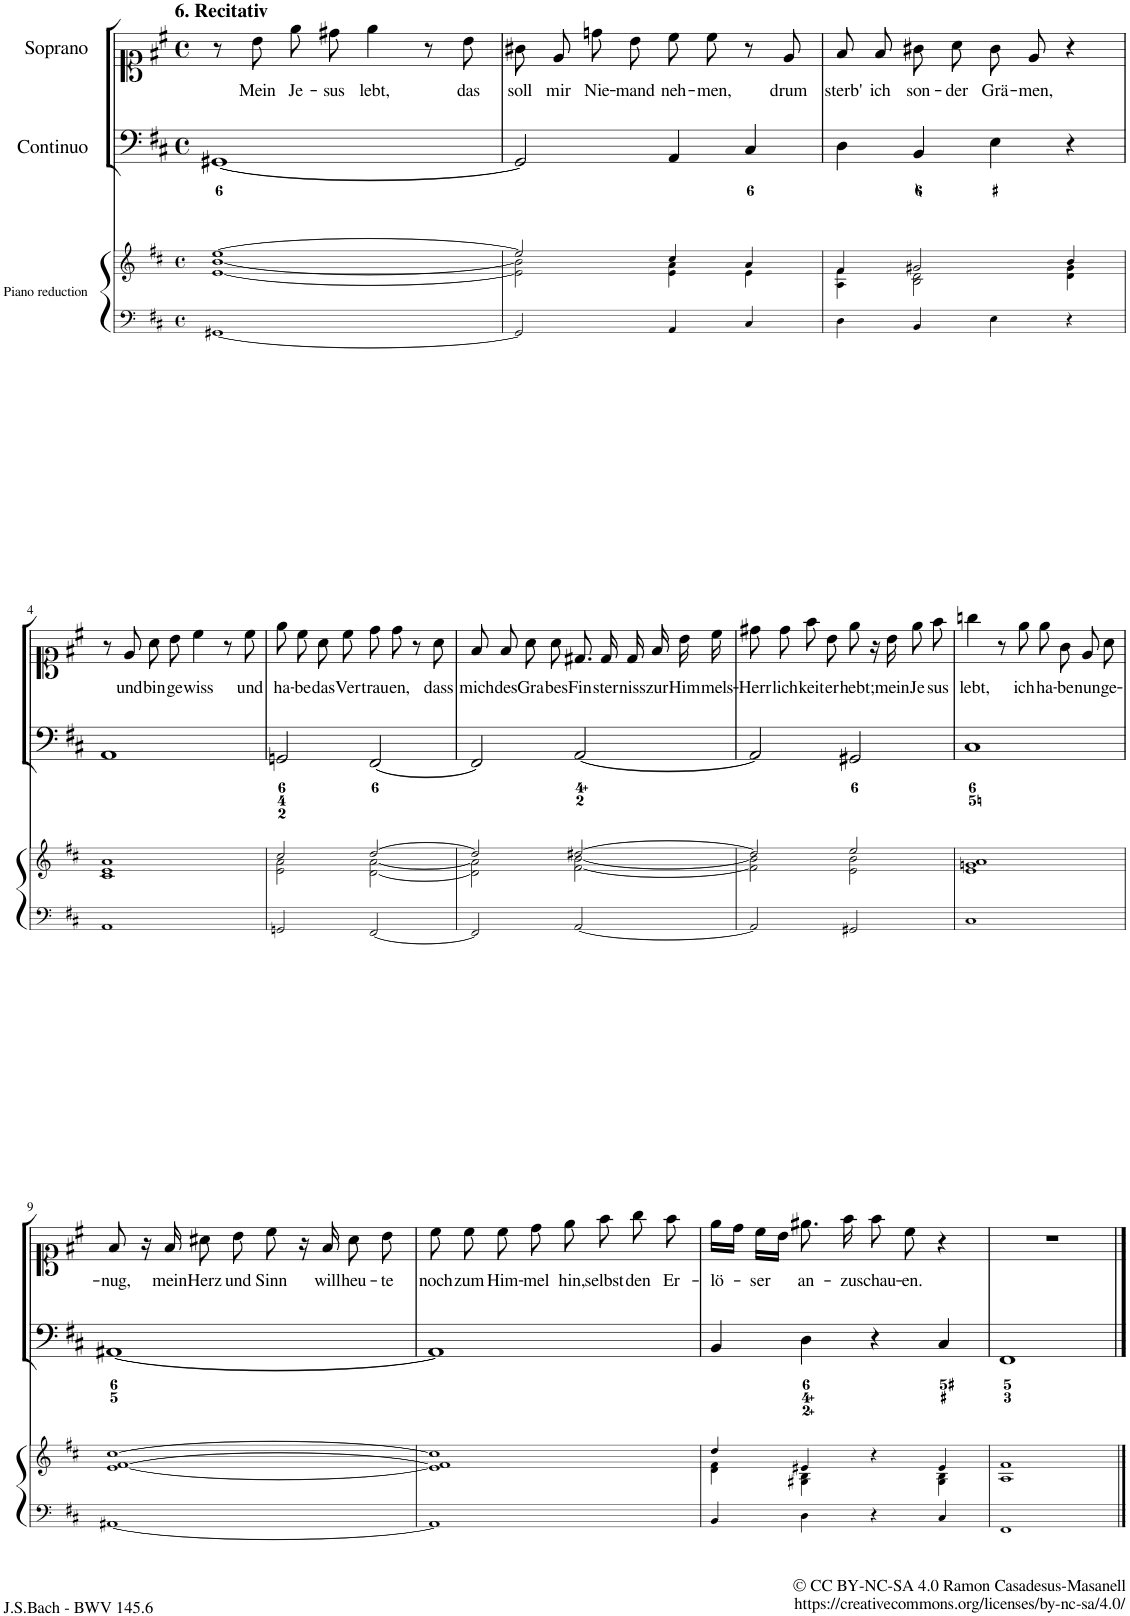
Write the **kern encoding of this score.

**kern	**kern	**kern	**kern	**text
*part3	*part3	*part2	*part1	*part1
*staff4	*staff3	*staff2	*staff1	*staff1
*I"Piano reduction	*	*I"Continuo	*I"Soprano	*
*I'Pno	*	*	*	*
*stria5	*stria5	*	*	*
*clefF4	*clefG2	*clefF4	*clefC1	*
*k[f#c#]	*k[f#c#]	*k[f#c#]	*k[f#c#]	*
*M4/4	*M4/4	*M4/4	*M4/4	*
*met(c)	*met(c)	*met(c)	*met(c)	*
=1	=1	=1	=1	=1
*	*^	*	*	*
!	!	!	!	!LO:TX:a:B:t=6. Recitativ	!
[1GG#X	[1ee	[1e [1b	[1GG#X	8r	.
!	!	!	!	!	!LO:LY:b
.	.	.	.	8b\	Mein
!	!	!	!	!	!LO:LY:b
.	.	.	.	8ee\	Je-
!	!	!	!	!	!LO:LY:b
.	.	.	.	8dd#X\	-sus
!	!	!	!	!	!LO:LY:b
.	.	.	.	4ee\	lebt,
.	.	.	.	8r	.
!	!	!	!	!	!LO:LY:b
.	.	.	.	8b\	das
=2	=2	=2	=2	=2	=2
!	!	!	!	!	!LO:LY:b
2GG#/]	2ee/]	2e\] 2b\]	2GG#/]	8g#X\	soll
!	!	!	!	!	!LO:LY:b
.	.	.	.	8e/	mir
!	!	!	!	!	!LO:LY:b
.	.	.	.	8ddn\	Nie-
!	!	!	!	!	!LO:LY:b
.	.	.	.	8b\	-mand
!	!	!	!	!	!LO:LY:b
4AA/	4cc#/	4e\ 4a\	4AA/	8cc#\	neh-
!	!	!	!	!	!LO:LY:b
.	.	.	.	8cc#\	-men,
4C#/	4a/	4e\	4C#/	8r	.
!	!	!	!	!	!LO:LY:b
.	.	.	.	8e/	drum
=3	=3	=3	=3	=3	=3
!	!	!	!	!	!LO:LY:b
4D\	4f#/	4A\ 4f#\	4D\	8f#/	sterb'
!	!	!	!	!	!LO:LY:b
.	.	.	.	8f#/	ich
!	!	!	!	!	!LO:LY:b
4BB/	2g#X/	2B\ 2d\	4BB/	8g#X\	son-
!	!	!	!	!	!LO:LY:b
.	.	.	.	8a\	-der
!	!	!	!	!	!LO:LY:b
4E\	.	.	4E\	8g#\	Grä-
!	!	!	!	!	!LO:LY:b
.	.	.	.	8e/	-men,
4r	4b/	4d\ 4g#\	4r	4r	.
!!LO:LB:g=z
=4	=4	=4	=4	=4	=4
1AA	1a	1c# 1e	1AA	8r	.
!	!	!	!	!	!LO:LY:b
.	.	.	.	8e/	und
!	!	!	!	!	!LO:LY:b
.	.	.	.	8a\	bin
!	!	!	!	!	!LO:LY:b
.	.	.	.	8b\	ge-
!	!	!	!	!	!LO:LY:b
.	.	.	.	4cc#\	-wiss
.	.	.	.	8r	.
!	!	!	!	!	!LO:LY:b
.	.	.	.	8cc#\	und
=5	=5	=5	=5	=5	=5
!	!	!	!	!	!LO:LY:b
2GGn/	2cc#/	2e\ 2a\	2GGn/	8ee\	ha-
!	!	!	!	!	!LO:LY:b
.	.	.	.	8cc#\	-be
!	!	!	!	!	!LO:LY:b
.	.	.	.	8a\	das
!	!	!	!	!	!LO:LY:b
.	.	.	.	8cc#\	Ver-
!	!	!	!	!	!LO:LY:b
[2FF#/	[2dd/	[2d\ [2a\	[2FF#/	8dd\	-trau-
!	!	!	!	!	!LO:LY:b
.	.	.	.	8dd\	-en,
.	.	.	.	8r	.
!	!	!	!	!	!LO:LY:b
.	.	.	.	8a\	dass
=6	=6	=6	=6	=6	=6
!	!	!	!	!	!LO:LY:b
2FF#/]	2dd/]	2d\] 2a\]	2FF#/]	8f#/	mich
!	!	!	!	!	!LO:LY:b
.	.	.	.	8f#/	des
!	!	!	!	!	!LO:LY:b
.	.	.	.	8a\	Gra-
!	!	!	!	!	!LO:LY:b
.	.	.	.	8a\	-bes
!	!	!	!	!	!LO:LY:b
[2AA/	[2dd#X/	[2f#\ [2b\	[2AA/	8.d#X/	Fin-
!	!	!	!	!	!LO:LY:b
.	.	.	.	16d#/	-ster-
!	!	!	!	!	!LO:LY:b
.	.	.	.	16d#/	-niss
!	!	!	!	!	!LO:LY:b
.	.	.	.	16f#/	zur
!	!	!	!	!	!LO:LY:b
.	.	.	.	16b\	Him-
!	!	!	!	!	!LO:LY:b
.	.	.	.	16cc#\	-mels-
=7	=7	=7	=7	=7	=7
!	!	!	!	!	!LO:LY:b
2AA/]	2dd#/]	2f#\] 2b\]	2AA/]	8dd#X\	-Herr-
!	!	!	!	!	!LO:LY:b
.	.	.	.	8dd#\	-lich-
!	!	!	!	!	!LO:LY:b
.	.	.	.	8ff#\	-keit
!	!	!	!	!	!LO:LY:b
.	.	.	.	8b\	er-
!	!	!	!	!	!LO:LY:b
2GG#X/	2ee/	2e\ 2b\	2GG#X/	8ee\	-hebt;
.	.	.	.	16r	.
!	!	!	!	!	!LO:LY:b
.	.	.	.	16b\	mein
!	!	!	!	!	!LO:LY:b
.	.	.	.	8ee\	Je-
!	!	!	!	!	!LO:LY:b
.	.	.	.	8ff#\	-sus
*	*v	*v	*	*	*
=8	=8	=8	=8	=8
!	!	!	!	!LO:LY:b
1C#	1e 1gn 1a	1C#	4ggn\	lebt,
.	.	.	8r	.
!	!	!	!	!LO:LY:b
.	.	.	8ee\	ich
!	!	!	!	!LO:LY:b
.	.	.	8ee\	ha-
!	!	!	!	!LO:LY:b
.	.	.	8g\	-be
!	!	!	!	!LO:LY:b
.	.	.	8e/	nun
!	!	!	!	!LO:LY:b
.	.	.	8a\	ge-
!!LO:LB:g=z
=9	=9	=9	=9	=9
!	!	!	!	!LO:LY:b
[1AA#X	[1e [1f# [1cc#	[1AA#X	8f#/	-nug,
.	.	.	16r	.
!	!	!	!	!LO:LY:b
.	.	.	16f#/	mein
!	!	!	!	!LO:LY:b
.	.	.	8a#X\	Herz
!	!	!	!	!LO:LY:b
.	.	.	8b\	und
!	!	!	!	!LO:LY:b
.	.	.	8cc#\	Sinn
.	.	.	16r	.
!	!	!	!	!LO:LY:b
.	.	.	16f#/	will
!	!	!	!	!LO:LY:b
.	.	.	8a#\	heu-
!	!	!	!	!LO:LY:b
.	.	.	8b\	-te
=10	=10	=10	=10	=10
!	!	!	!	!LO:LY:b
1AA#]	1e] 1f#] 1cc#]	1AA#]	8cc#\	noch
!	!	!	!	!LO:LY:b
.	.	.	8cc#\	zum
!	!	!	!	!LO:LY:b
.	.	.	8cc#\	Him-
!	!	!	!	!LO:LY:b
.	.	.	8dd\	-mel
!	!	!	!	!LO:LY:b
.	.	.	8ee\	hin,
!	!	!	!	!LO:LY:b
.	.	.	8ff#\	selbst
!	!	!	!	!LO:LY:b
.	.	.	8gg\	den
!	!	!	!	!LO:LY:b
.	.	.	8ff#\	Er-
=11	=11	=11	=11	=11
*	*^	*	*	*
!	!	!	!	!	!LO:LY:b
4BB/	4dd/	4d\ 4f#\	4BB/	16ee\LL	-lö-
.	.	.	.	16dd\JJ	.
!	!	!	!	!	!LO:LY:b
.	.	.	.	16cc#\LL	-ser
.	.	.	.	16b\JJ	.
!	!	!	!	!	!LO:LY:b
4D\	4e#X/	4G#X\ 4B\	4D\	8.ee#X\	an-
!	!	!	!	!	!LO:LY:b
.	.	.	.	16ff#\	-zu-
!	!	!	!	!	!LO:LY:b
4r	4r	4ryy	4r	8ff#\	-schau-
!	!	!	!	!	!LO:LY:b
.	.	.	.	8cc#\	-en.
4C#/	4e#/	4G#\ 4B\	4C#/	4r	.
*	*v	*v	*	*	*
=12	=12	=12	=12	=12
1FF#	1A 1f#	1FF#	1r	.
==	==	==	==	==
*-	*-	*-	*-	*-
